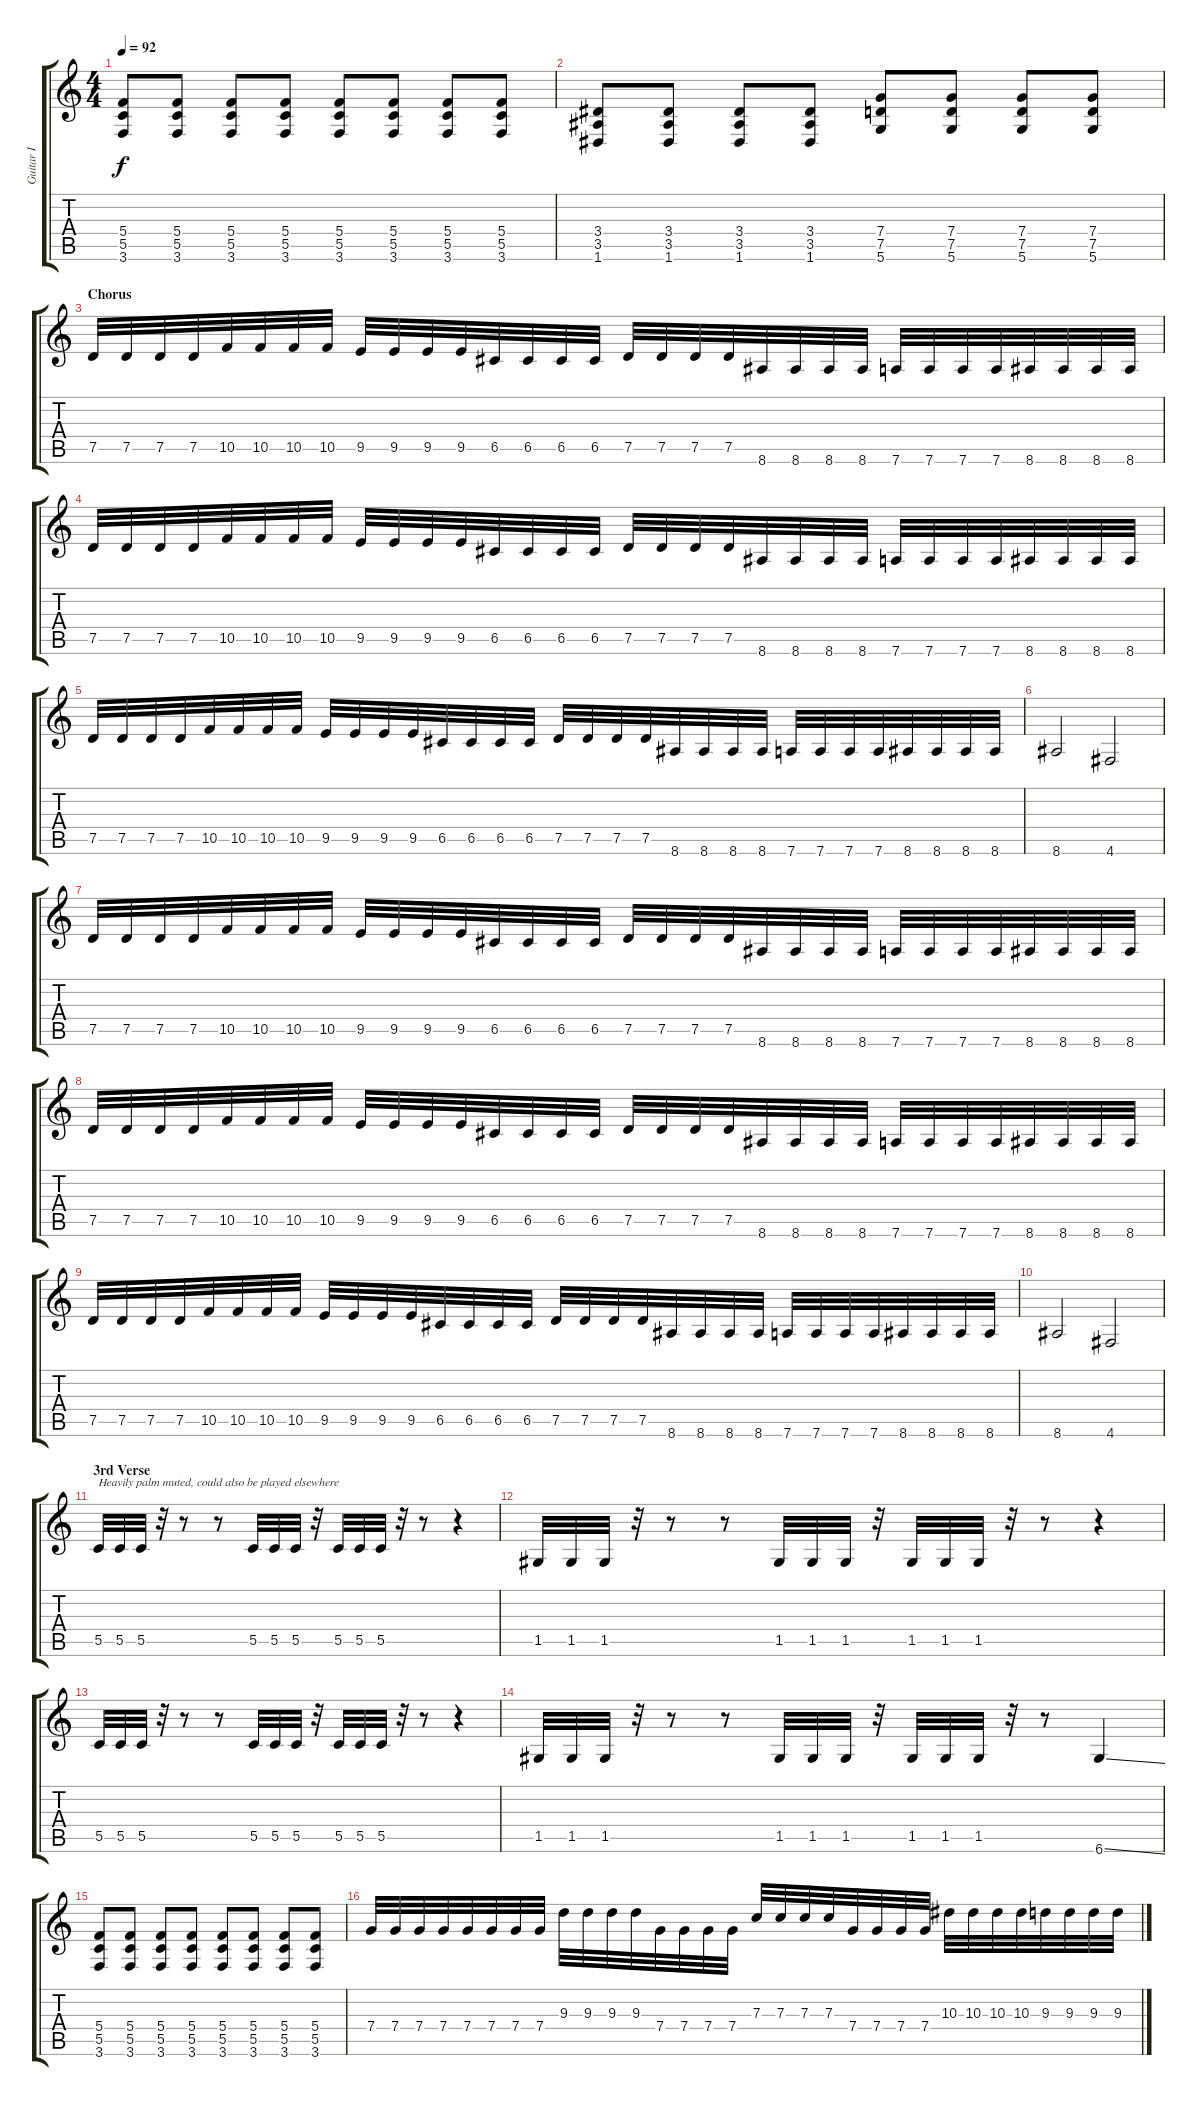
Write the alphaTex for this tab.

\track ("Guitar I" "Guitar I") {instrument distortionguitar}
\staff {score tabs}
\tuning (D4 A3 F3 C3 G2 D2) {hide}
\ts (4 4)
\tempo 92
\clef g2
\ks c
(5.4 5.5 3.6).8{dy f} (5.4 5.5 3.6).8 (5.4 5.5 3.6).8 (5.4 5.5 3.6).8 (5.4 5.5 3.6).8 (5.4 5.5 3.6).8 (5.4 5.5 3.6).8 (5.4 5.5 3.6).8 |
(3.4 3.5 1.6).8 (3.4 3.5 1.6).8 (3.4 3.5 1.6).8 (3.4 3.5 1.6).8 (7.4 7.5 5.6).8 (7.4 7.5 5.6).8 (7.4 7.5 5.6).8 (7.4 7.5 5.6).8 |
\section ("" "Chorus")
7.5.32 7.5.32 7.5.32 7.5.32 10.5.32 10.5.32 10.5.32 10.5.32 9.5.32 9.5.32 9.5.32 9.5.32 6.5.32 6.5.32 6.5.32 6.5.32 7.5.32 7.5.32 7.5.32 7.5.32 8.6.32 8.6.32 8.6.32 8.6.32 7.6.32 7.6.32 7.6.32 7.6.32 8.6.32 8.6.32 8.6.32 8.6.32 |
7.5.32 7.5.32 7.5.32 7.5.32 10.5.32 10.5.32 10.5.32 10.5.32 9.5.32 9.5.32 9.5.32 9.5.32 6.5.32 6.5.32 6.5.32 6.5.32 7.5.32 7.5.32 7.5.32 7.5.32 8.6.32 8.6.32 8.6.32 8.6.32 7.6.32 7.6.32 7.6.32 7.6.32 8.6.32 8.6.32 8.6.32 8.6.32 |
7.5.32 7.5.32 7.5.32 7.5.32 10.5.32 10.5.32 10.5.32 10.5.32 9.5.32 9.5.32 9.5.32 9.5.32 6.5.32 6.5.32 6.5.32 6.5.32 7.5.32 7.5.32 7.5.32 7.5.32 8.6.32 8.6.32 8.6.32 8.6.32 7.6.32 7.6.32 7.6.32 7.6.32 8.6.32 8.6.32 8.6.32 8.6.32 |
8.6.2 4.6.2 |
7.5.32 7.5.32 7.5.32 7.5.32 10.5.32 10.5.32 10.5.32 10.5.32 9.5.32 9.5.32 9.5.32 9.5.32 6.5.32 6.5.32 6.5.32 6.5.32 7.5.32 7.5.32 7.5.32 7.5.32 8.6.32 8.6.32 8.6.32 8.6.32 7.6.32 7.6.32 7.6.32 7.6.32 8.6.32 8.6.32 8.6.32 8.6.32 |
7.5.32 7.5.32 7.5.32 7.5.32 10.5.32 10.5.32 10.5.32 10.5.32 9.5.32 9.5.32 9.5.32 9.5.32 6.5.32 6.5.32 6.5.32 6.5.32 7.5.32 7.5.32 7.5.32 7.5.32 8.6.32 8.6.32 8.6.32 8.6.32 7.6.32 7.6.32 7.6.32 7.6.32 8.6.32 8.6.32 8.6.32 8.6.32 |
7.5.32 7.5.32 7.5.32 7.5.32 10.5.32 10.5.32 10.5.32 10.5.32 9.5.32 9.5.32 9.5.32 9.5.32 6.5.32 6.5.32 6.5.32 6.5.32 7.5.32 7.5.32 7.5.32 7.5.32 8.6.32 8.6.32 8.6.32 8.6.32 7.6.32 7.6.32 7.6.32 7.6.32 8.6.32 8.6.32 8.6.32 8.6.32 |
8.6.2 4.6.2 |
\section ("" "3rd Verse")
5.5.32{txt "Heavily palm muted, could also be played elsewhere"} 5.5.32 5.5.32 r.32 r.8 r.8 5.5.32 5.5.32 5.5.32 r.32 5.5.32 5.5.32 5.5.32 r.32 r.8 r.4 |
1.5.32 1.5.32 1.5.32 r.32 r.8 r.8 1.5.32 1.5.32 1.5.32 r.32 1.5.32 1.5.32 1.5.32 r.32 r.8 r.4 |
5.5.32 5.5.32 5.5.32 r.32 r.8 r.8 5.5.32 5.5.32 5.5.32 r.32 5.5.32 5.5.32 5.5.32 r.32 r.8 r.4 |
1.5.32 1.5.32 1.5.32 r.32 r.8 r.8 1.5.32 1.5.32 1.5.32 r.32 1.5.32 1.5.32 1.5.32 r.32 r.8 6.6{ss}.4 |
(5.4 5.5 3.6).8 (5.4 5.5 3.6).8 (5.4 5.5 3.6).8 (5.4 5.5 3.6).8 (5.4 5.5 3.6).8 (5.4 5.5 3.6).8 (5.4 5.5 3.6).8 (5.4 5.5 3.6).8 |
7.4.32 7.4.32 7.4.32 7.4.32 7.4.32 7.4.32 7.4.32 7.4.32 9.3.32 9.3.32 9.3.32 9.3.32 7.4.32 7.4.32 7.4.32 7.4.32 7.3.32 7.3.32 7.3.32 7.3.32 7.4.32 7.4.32 7.4.32 7.4.32 10.3.32 10.3.32 10.3.32 10.3.32 9.3.32 9.3.32 9.3.32 9.3.32
